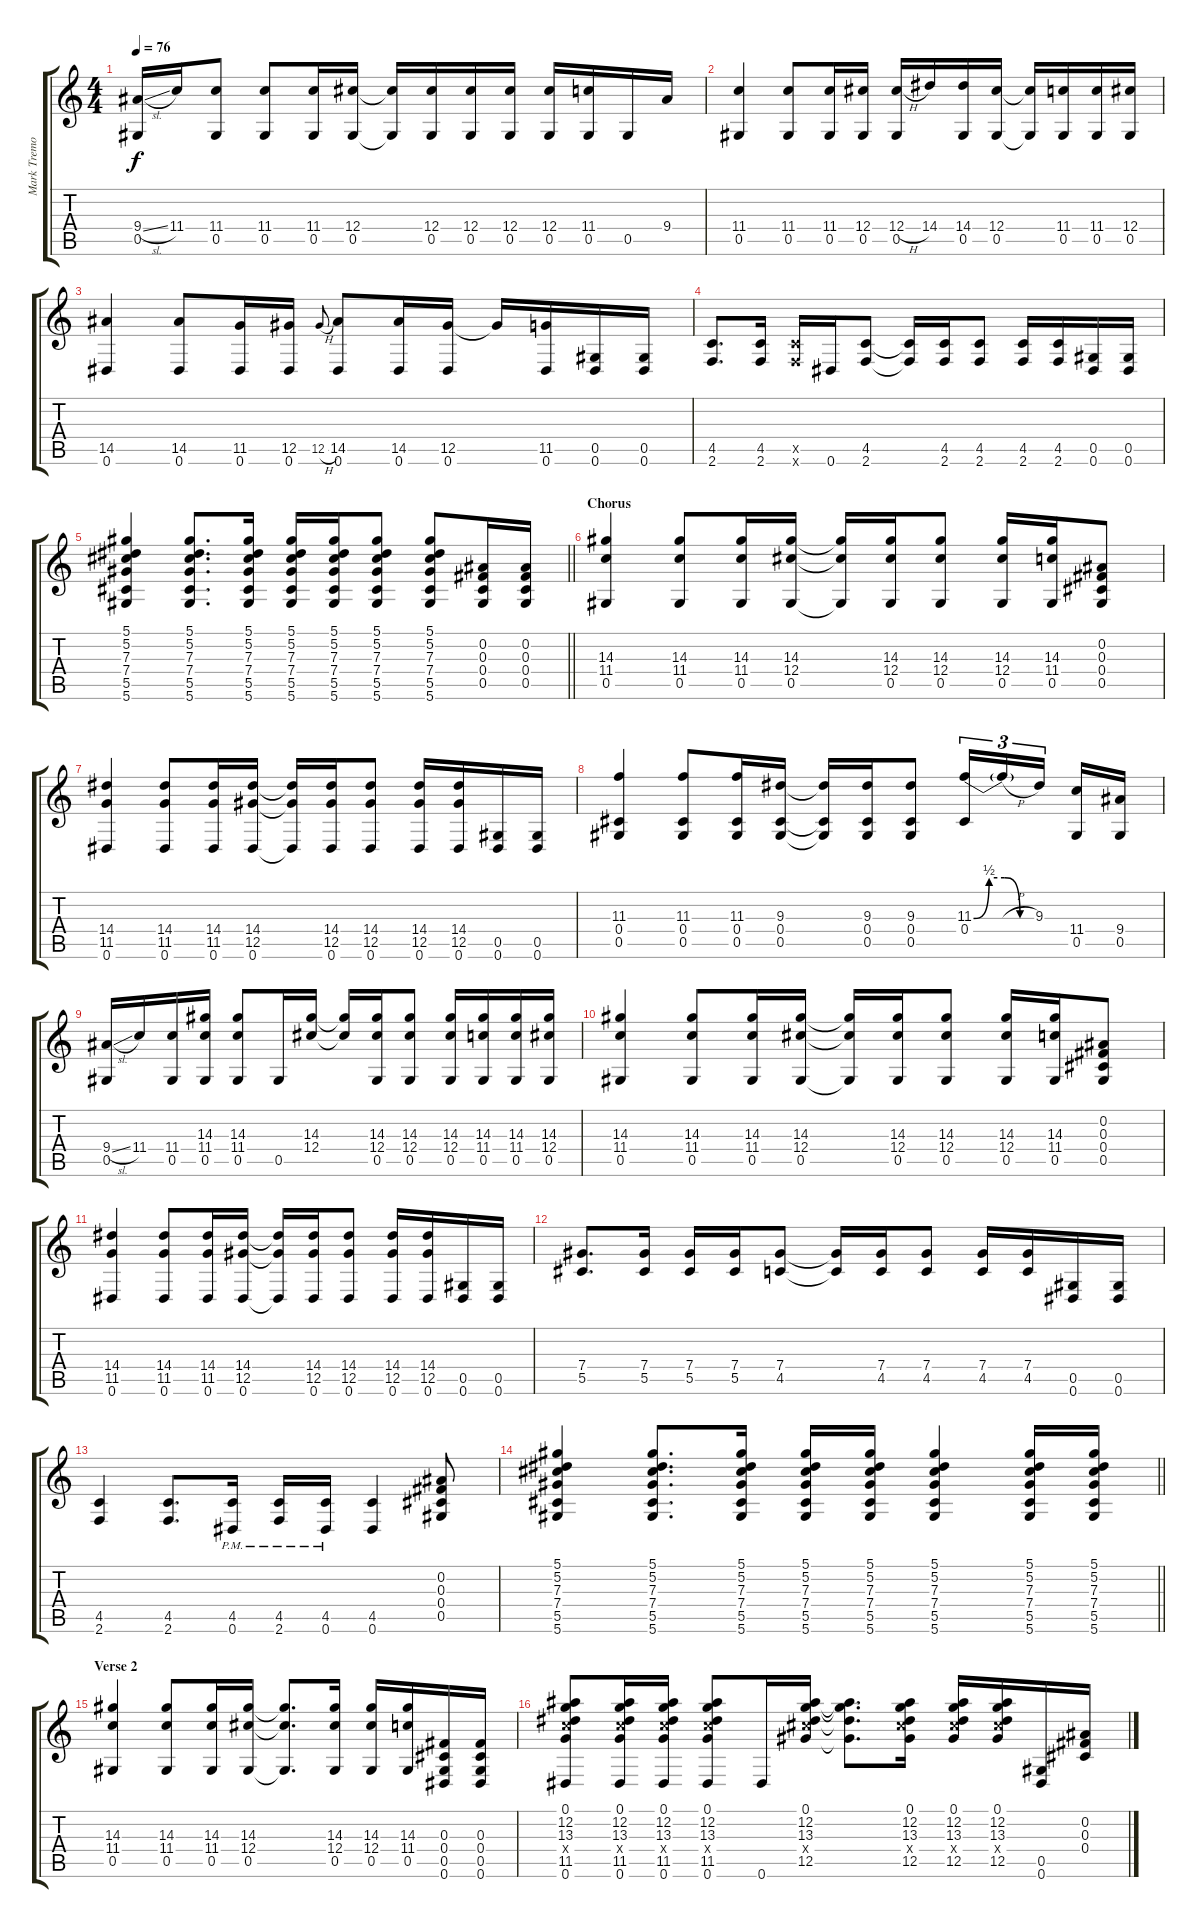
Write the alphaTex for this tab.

\track ("Mark Tremonti" "Mark Tremo") {instrument overdrivenguitar}
\staff {score tabs}
\tuning (Eb4 Bb3 Gb3 Db3 Ab2 Eb2) {hide}
\ts (4 4)
\tempo 76
\clef g2
\ks c
(9.4{sl} 0.5).16{dy f} 11.4.16 (11.4 0.5).8 (11.4 0.5).8 (11.4 0.5).16 (12.4 0.5).16 (12.4{t} 0.5{t}).16 (12.4 0.5).16 (12.4 0.5).16 (12.4 0.5).16 (12.4 0.5).16 (11.4 0.5).16 0.5.16 9.4.16 |
(11.4 0.5).4 (11.4 0.5).8 (11.4 0.5).16 (12.4 0.5).16 (12.4{h} 0.5).16 14.4.16 (14.4 0.5).16 (12.4 0.5).16 (12.4{t} 0.5{t}).16 (11.4 0.5).16 (11.4 0.5).16 (12.4 0.5).16 |
(14.5 0.6).4 (14.5 0.6).8 (11.5 0.6).16 (12.5 0.6).16 12.5{h}.8{gr onbeat} (14.5 0.6).8 (14.5 0.6).16 (12.5 0.6).16 12.5{t}.16 (11.5 0.6).16 (0.5 0.6).16 (0.5 0.6).16 |
(4.5 2.6).8{d} (4.5 2.6).16 (4.5{x} 2.6{x}).16 0.6.16 (4.5 2.6).8 (4.5{t} 2.6{t}).16 (4.5 2.6).16 (4.5 2.6).8 (4.5 2.6).16 (4.5 2.6).16 (0.5 0.6).16 (0.5 0.6).16 |
\barLineRight lightlight
(5.1 5.2 7.3 7.4 5.5 5.6).4 (5.1 5.2 7.3 7.4 5.5 5.6).8{d} (5.1 5.2 7.3 7.4 5.5 5.6).16 (5.1 5.2 7.3 7.4 5.5 5.6).16 (5.1 5.2 7.3 7.4 5.5 5.6).16 (5.1 5.2 7.3 7.4 5.5 5.6).8 (5.1 5.2 7.3 7.4 5.5 5.6).8 (0.2 0.3 0.4 0.5).16 (0.2 0.3 0.4 0.5).16 |
\section ("" "Chorus")
(14.3 11.4 0.5).4 (14.3 11.4 0.5).8 (14.3 11.4 0.5).16 (14.3 12.4 0.5).16 (14.3{t} 12.4{t} 0.5{t}).16 (14.3 12.4 0.5).16 (14.3 12.4 0.5).8 (14.3 12.4 0.5).16 (14.3 11.4 0.5).16 (0.2 0.3 0.4 0.5).8 |
(14.4 11.5 0.6).4 (14.4 11.5 0.6).8 (14.4 11.5 0.6).16 (14.4 12.5 0.6).16 (14.4{t} 12.5{t} 0.6{t}).16 (14.4 12.5 0.6).16 (14.4 12.5 0.6).8 (14.4 12.5 0.6).16 (14.4 12.5 0.6).16 (0.5 0.6).16 (0.5 0.6).16 |
(11.3 0.4 0.5).4 (11.3 0.4 0.5).8 (11.3 0.4 0.5).16 (9.3 0.4 0.5).16 (9.3{t} 0.4{t} 0.5{t}).16 (9.3 0.4 0.5).16 (9.3 0.4 0.5).8 (11.3{be (custom 0 0 15 2 30 2 45 0 60 0)} 0.4).16{tu (3 2)} 11.3{h t}.16{tu (3 2)} 9.3.16{tu (3 2) beam splitsecondary} (11.4 0.5).16 (9.4 0.5).16 |
(9.4{sl} 0.5).16 11.4.16 (11.4 0.5).16 (14.3 11.4 0.5).16 (14.3 11.4 0.5).8 0.5.16 (14.3 12.4).16 (14.3{t} 12.4{t}).16 (14.3 12.4 0.5).16 (14.3 12.4 0.5).8 (14.3 12.4 0.5).16 (14.3 11.4 0.5).16 (14.3 11.4 0.5).16 (14.3 12.4 0.5).16 |
(14.3 11.4 0.5).4 (14.3 11.4 0.5).8 (14.3 11.4 0.5).16 (14.3 12.4 0.5).16 (14.3{t} 12.4{t} 0.5{t}).16 (14.3 12.4 0.5).16 (14.3 12.4 0.5).8 (14.3 12.4 0.5).16 (14.3 11.4 0.5).16 (0.2 0.3 0.4 0.5).8 |
(14.4 11.5 0.6).4 (14.4 11.5 0.6).8 (14.4 11.5 0.6).16 (14.4 12.5 0.6).16 (14.4{t} 12.5{t} 0.6{t}).16 (14.4 12.5 0.6).16 (14.4 12.5 0.6).8 (14.4 12.5 0.6).16 (14.4 12.5 0.6).16 (0.5 0.6).16 (0.5 0.6).16 |
(7.4 5.5).8{d} (7.4 5.5).16 (7.4 5.5).16 (7.4 5.5).16 (7.4 4.5).8 (7.4{t} 4.5{t}).16 (7.4 4.5).16 (7.4 4.5).8 (7.4 4.5).16 (7.4 4.5).16 (0.5 0.6).16 (0.5 0.6).16 |
(4.5 2.6).4 (4.5 2.6).8{d} (4.5{pm} 0.6{pm}).16 (4.5{pm} 2.6{pm}).16 (4.5{pm} 0.6{pm}).16 (4.5 0.6).4 (0.2 0.3 0.4 0.5).8 |
\barLineRight lightlight
(5.1 5.2 7.3 7.4 5.5 5.6).4 (5.1 5.2 7.3 7.4 5.5 5.6).8{d} (5.1 5.2 7.3 7.4 5.5 5.6).16 (5.1 5.2 7.3 7.4 5.5 5.6).16 (5.1 5.2 7.3 7.4 5.5 5.6).16 (5.1 5.2 7.3 7.4 5.5 5.6).4 (5.1 5.2 7.3 7.4 5.5 5.6).16 (5.1 5.2 7.3 7.4 5.5 5.6).16 |
\section ("" "Verse 2")
(14.3 11.4 0.5).4{instrument electricguitarclean} (14.3 11.4 0.5).8 (14.3 11.4 0.5).16 (14.3 12.4 0.5).16 (14.3{t} 12.4{t} 0.5{t}).8{d} (14.3 12.4 0.5).16 (14.3 12.4 0.5).16 (14.3 11.4 0.5).16 (0.3 0.4 0.5 0.6).16 (0.3 0.4 0.5 0.6).16 |
(0.1 12.2 13.3 11.4{x} 11.5 0.6).8 (0.1 12.2 13.3 11.4{x} 11.5 0.6).16 (0.1 12.2 13.3 11.4{x} 11.5 0.6).16 (0.1 12.2 13.3 11.4{x} 11.5 0.6).8 0.6.16 (0.1 12.2 13.3 12.4{x} 12.5).16 (0.1{t} 12.2{t} 13.3{t} 12.5{t}).8{d} (0.1 12.2 13.3 12.4{x} 12.5).16 (0.1 12.2 13.3 12.4{x} 12.5).16 (0.1 12.2 13.3 12.4{x} 12.5).16 (0.5 0.6).16 (0.2 0.3 0.4).16
